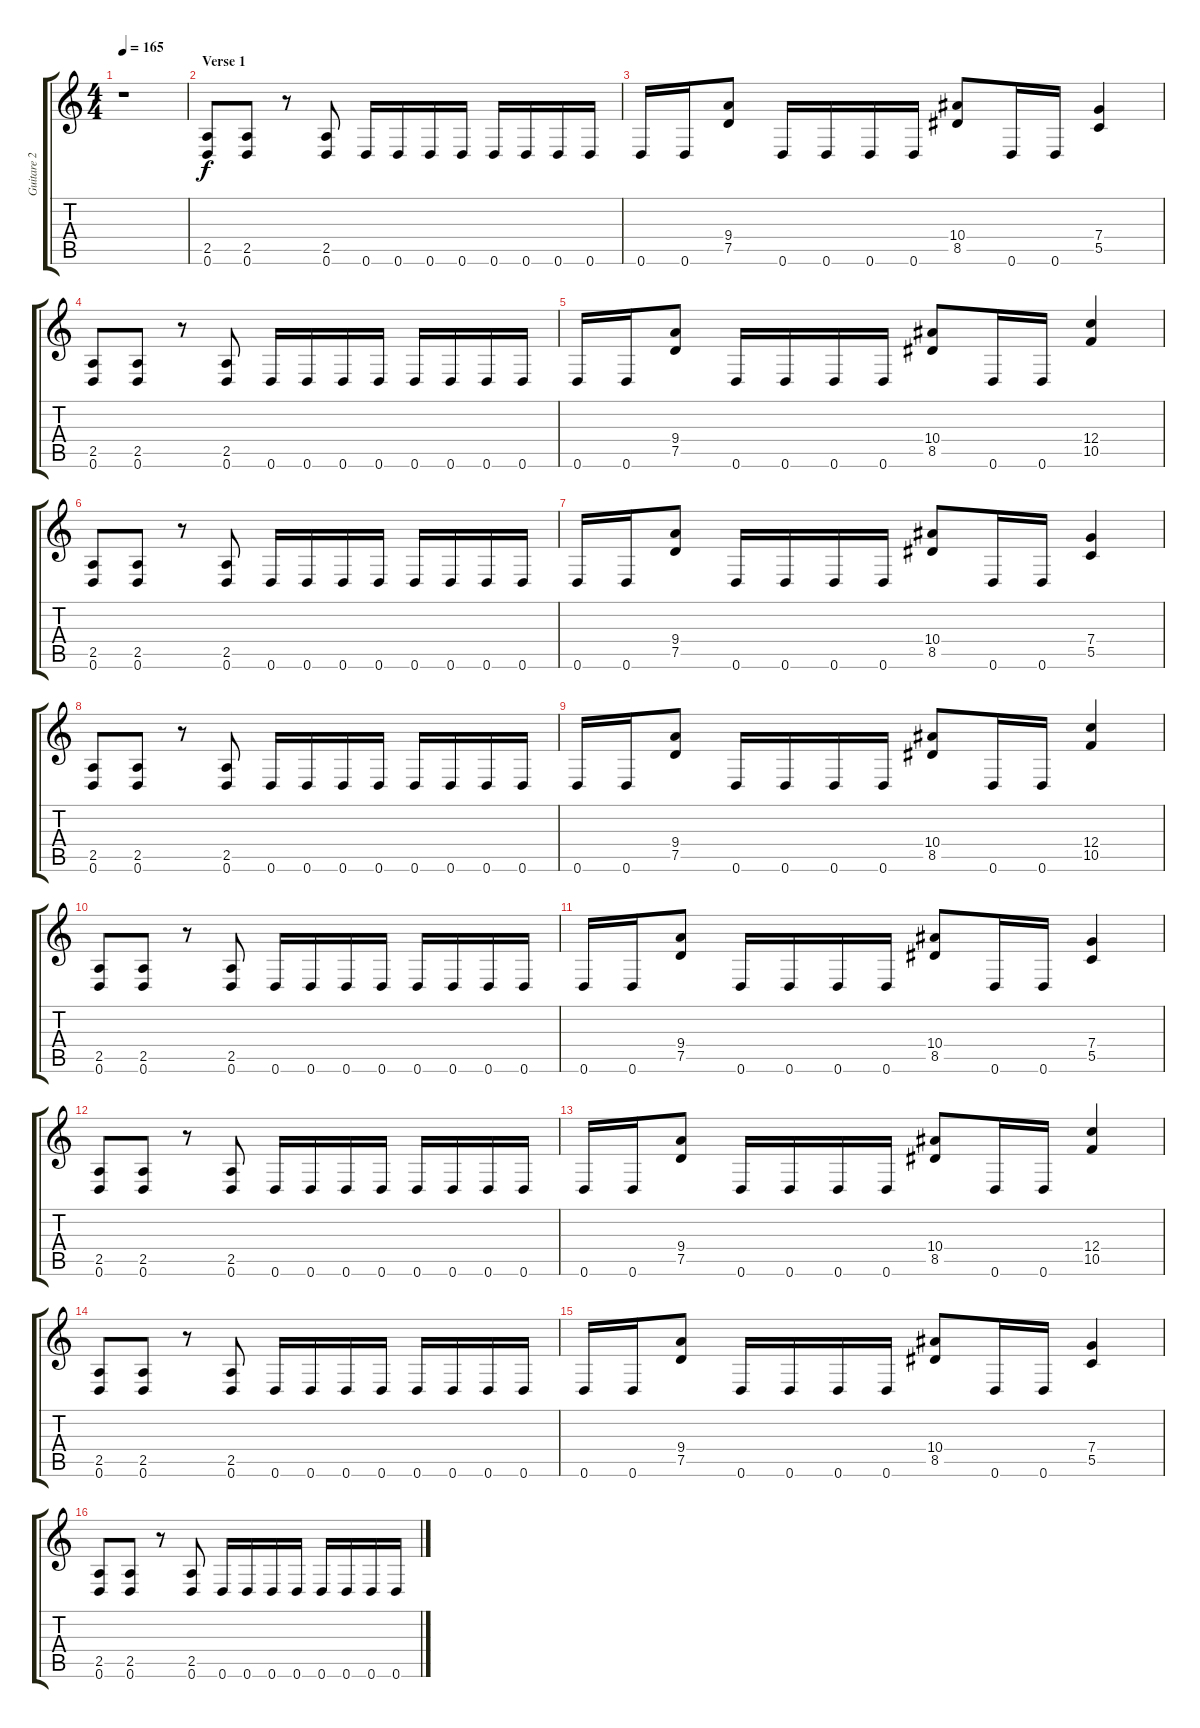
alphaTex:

\track ("Guitare 2" "Guitare 2") {instrument distortionguitar}
\staff {score tabs}
\tuning (D4 A3 F3 C3 G2 D2) {hide}
\ts (4 4)
\tempo 165
\clef g2
\ks c
r.1{dy f} |
\section ("" "Verse 1")
(2.5 0.6).8 (2.5 0.6).8 r.8 (2.5 0.6).8 0.6.16 0.6.16 0.6.16 0.6.16 0.6.16 0.6.16 0.6.16 0.6.16 |
0.6.16 0.6.16 (9.4 7.5).8 0.6.16 0.6.16 0.6.16 0.6.16 (10.4 8.5).8 0.6.16 0.6.16 (7.4 5.5).4 |
(2.5 0.6).8 (2.5 0.6).8 r.8 (2.5 0.6).8 0.6.16 0.6.16 0.6.16 0.6.16 0.6.16 0.6.16 0.6.16 0.6.16 |
0.6.16 0.6.16 (9.4 7.5).8 0.6.16 0.6.16 0.6.16 0.6.16 (10.4 8.5).8 0.6.16 0.6.16 (12.4 10.5).4 |
(2.5 0.6).8 (2.5 0.6).8 r.8 (2.5 0.6).8 0.6.16 0.6.16 0.6.16 0.6.16 0.6.16 0.6.16 0.6.16 0.6.16 |
0.6.16 0.6.16 (9.4 7.5).8 0.6.16 0.6.16 0.6.16 0.6.16 (10.4 8.5).8 0.6.16 0.6.16 (7.4 5.5).4 |
(2.5 0.6).8 (2.5 0.6).8 r.8 (2.5 0.6).8 0.6.16 0.6.16 0.6.16 0.6.16 0.6.16 0.6.16 0.6.16 0.6.16 |
0.6.16 0.6.16 (9.4 7.5).8 0.6.16 0.6.16 0.6.16 0.6.16 (10.4 8.5).8 0.6.16 0.6.16 (12.4 10.5).4 |
(2.5 0.6).8 (2.5 0.6).8 r.8 (2.5 0.6).8 0.6.16 0.6.16 0.6.16 0.6.16 0.6.16 0.6.16 0.6.16 0.6.16 |
0.6.16 0.6.16 (9.4 7.5).8 0.6.16 0.6.16 0.6.16 0.6.16 (10.4 8.5).8 0.6.16 0.6.16 (7.4 5.5).4 |
(2.5 0.6).8 (2.5 0.6).8 r.8 (2.5 0.6).8 0.6.16 0.6.16 0.6.16 0.6.16 0.6.16 0.6.16 0.6.16 0.6.16 |
0.6.16 0.6.16 (9.4 7.5).8 0.6.16 0.6.16 0.6.16 0.6.16 (10.4 8.5).8 0.6.16 0.6.16 (12.4 10.5).4 |
(2.5 0.6).8 (2.5 0.6).8 r.8 (2.5 0.6).8 0.6.16 0.6.16 0.6.16 0.6.16 0.6.16 0.6.16 0.6.16 0.6.16 |
0.6.16 0.6.16 (9.4 7.5).8 0.6.16 0.6.16 0.6.16 0.6.16 (10.4 8.5).8 0.6.16 0.6.16 (7.4 5.5).4 |
(2.5 0.6).8 (2.5 0.6).8 r.8 (2.5 0.6).8 0.6.16 0.6.16 0.6.16 0.6.16 0.6.16 0.6.16 0.6.16 0.6.16
